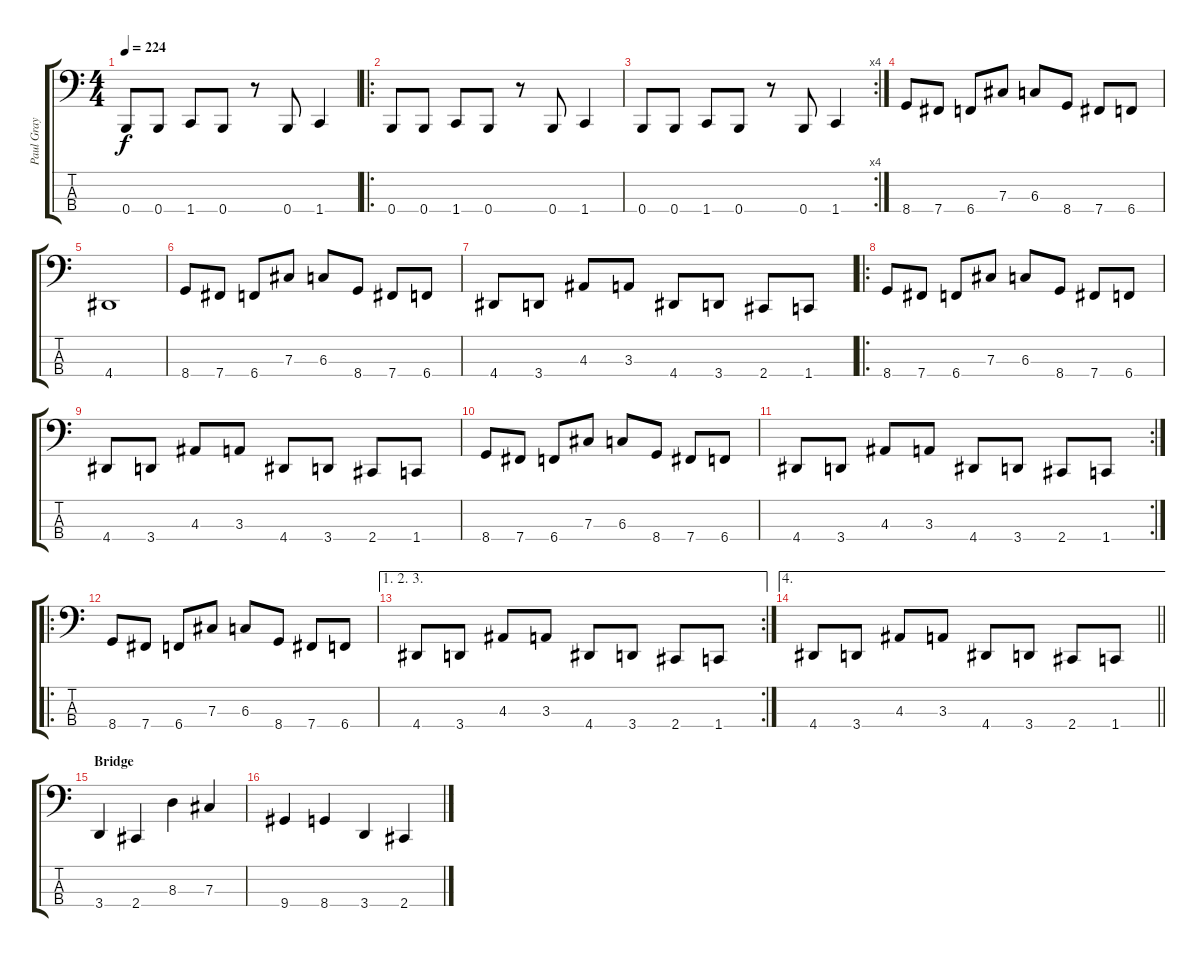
\track ("Paul Gray" "Paul Gray") {instrument electricbasspick}
\staff {score tabs}
\tuning (E2 B1 Gb1 B0) {hide}
\ts (4 4)
\tempo 224
\clef f4
\ks c
0.4.8{dy f} 0.4.8 1.4.8 0.4.8 r.8 0.4.8 1.4.4 |
\ro
0.4.8 0.4.8 1.4.8 0.4.8 r.8 0.4.8 1.4.4 |
\rc 4
0.4.8 0.4.8 1.4.8 0.4.8 r.8 0.4.8 1.4.4 |
8.4.8 7.4.8 6.4.8 7.3.8 6.3.8 8.4.8 7.4.8 6.4.8 |
4.4.1 |
8.4.8 7.4.8 6.4.8 7.3.8 6.3.8 8.4.8 7.4.8 6.4.8 |
4.4.8 3.4.8 4.3.8 3.3.8 4.4.8 3.4.8 2.4.8 1.4.8 |
\ro
8.4.8 7.4.8 6.4.8 7.3.8 6.3.8 8.4.8 7.4.8 6.4.8 |
4.4.8 3.4.8 4.3.8 3.3.8 4.4.8 3.4.8 2.4.8 1.4.8 |
8.4.8 7.4.8 6.4.8 7.3.8 6.3.8 8.4.8 7.4.8 6.4.8 |
\rc 2
4.4.8 3.4.8 4.3.8 3.3.8 4.4.8 3.4.8 2.4.8 1.4.8 |
\ro
8.4.8 7.4.8 6.4.8 7.3.8 6.3.8 8.4.8 7.4.8 6.4.8 |
\ae (1 2 3)
\rc 2
4.4.8 3.4.8 4.3.8 3.3.8 4.4.8 3.4.8 2.4.8 1.4.8 |
\ae 4
\barLineRight lightlight
4.4.8 3.4.8 4.3.8 3.3.8 4.4.8 3.4.8 2.4.8 1.4.8 |
\section ("" "Bridge")
3.4.4 2.4.4 8.3.4 7.3.4 |
9.4.4 8.4.4 3.4.4 2.4.4
